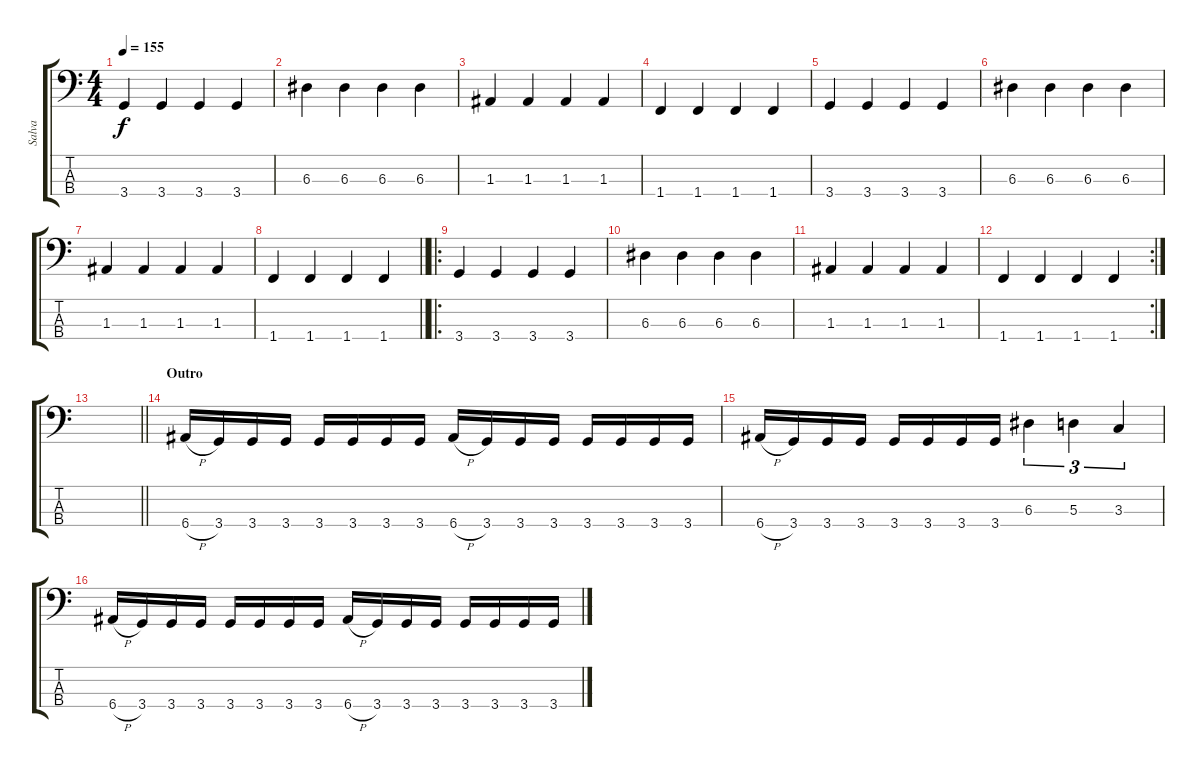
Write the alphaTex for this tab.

\track ("Salva" "Salva") {instrument electricbassfinger}
\staff {score tabs}
\tuning (G2 D2 A1 E1) {hide}
\ts (4 4)
\tempo 155
\clef f4
\ks c
3.4.4{dy f} 3.4.4 3.4.4 3.4.4 |
6.3.4 6.3.4 6.3.4 6.3.4 |
1.3.4 1.3.4 1.3.4 1.3.4 |
1.4.4 1.4.4 1.4.4 1.4.4 |
3.4.4 3.4.4 3.4.4 3.4.4 |
6.3.4 6.3.4 6.3.4 6.3.4 |
1.3.4 1.3.4 1.3.4 1.3.4 |
\barLineRight lightlight
1.4.4 1.4.4 1.4.4 1.4.4 |
\ro
3.4.4 3.4.4 3.4.4 3.4.4 |
6.3.4 6.3.4 6.3.4 6.3.4 |
1.3.4 1.3.4 1.3.4 1.3.4 |
\rc 2
1.4.4 1.4.4 1.4.4 1.4.4 |
\barLineRight lightlight
|
\section ("" "Outro")
6.4{h}.16{balance 12} 3.4.16 3.4.16 3.4.16 3.4.16 3.4.16 3.4.16 3.4.16 6.4{h}.16 3.4.16 3.4.16 3.4.16 3.4.16 3.4.16 3.4.16 3.4.16 |
6.4{h}.16 3.4.16 3.4.16 3.4.16 3.4.16 3.4.16 3.4.16 3.4.16 6.3.4{tu (3 2)} 5.3.4{tu (3 2)} 3.3.4{tu (3 2)} |
6.4{h}.16{balance 12} 3.4.16 3.4.16 3.4.16 3.4.16 3.4.16 3.4.16 3.4.16 6.4{h}.16 3.4.16 3.4.16 3.4.16 3.4.16 3.4.16 3.4.16 3.4.16
